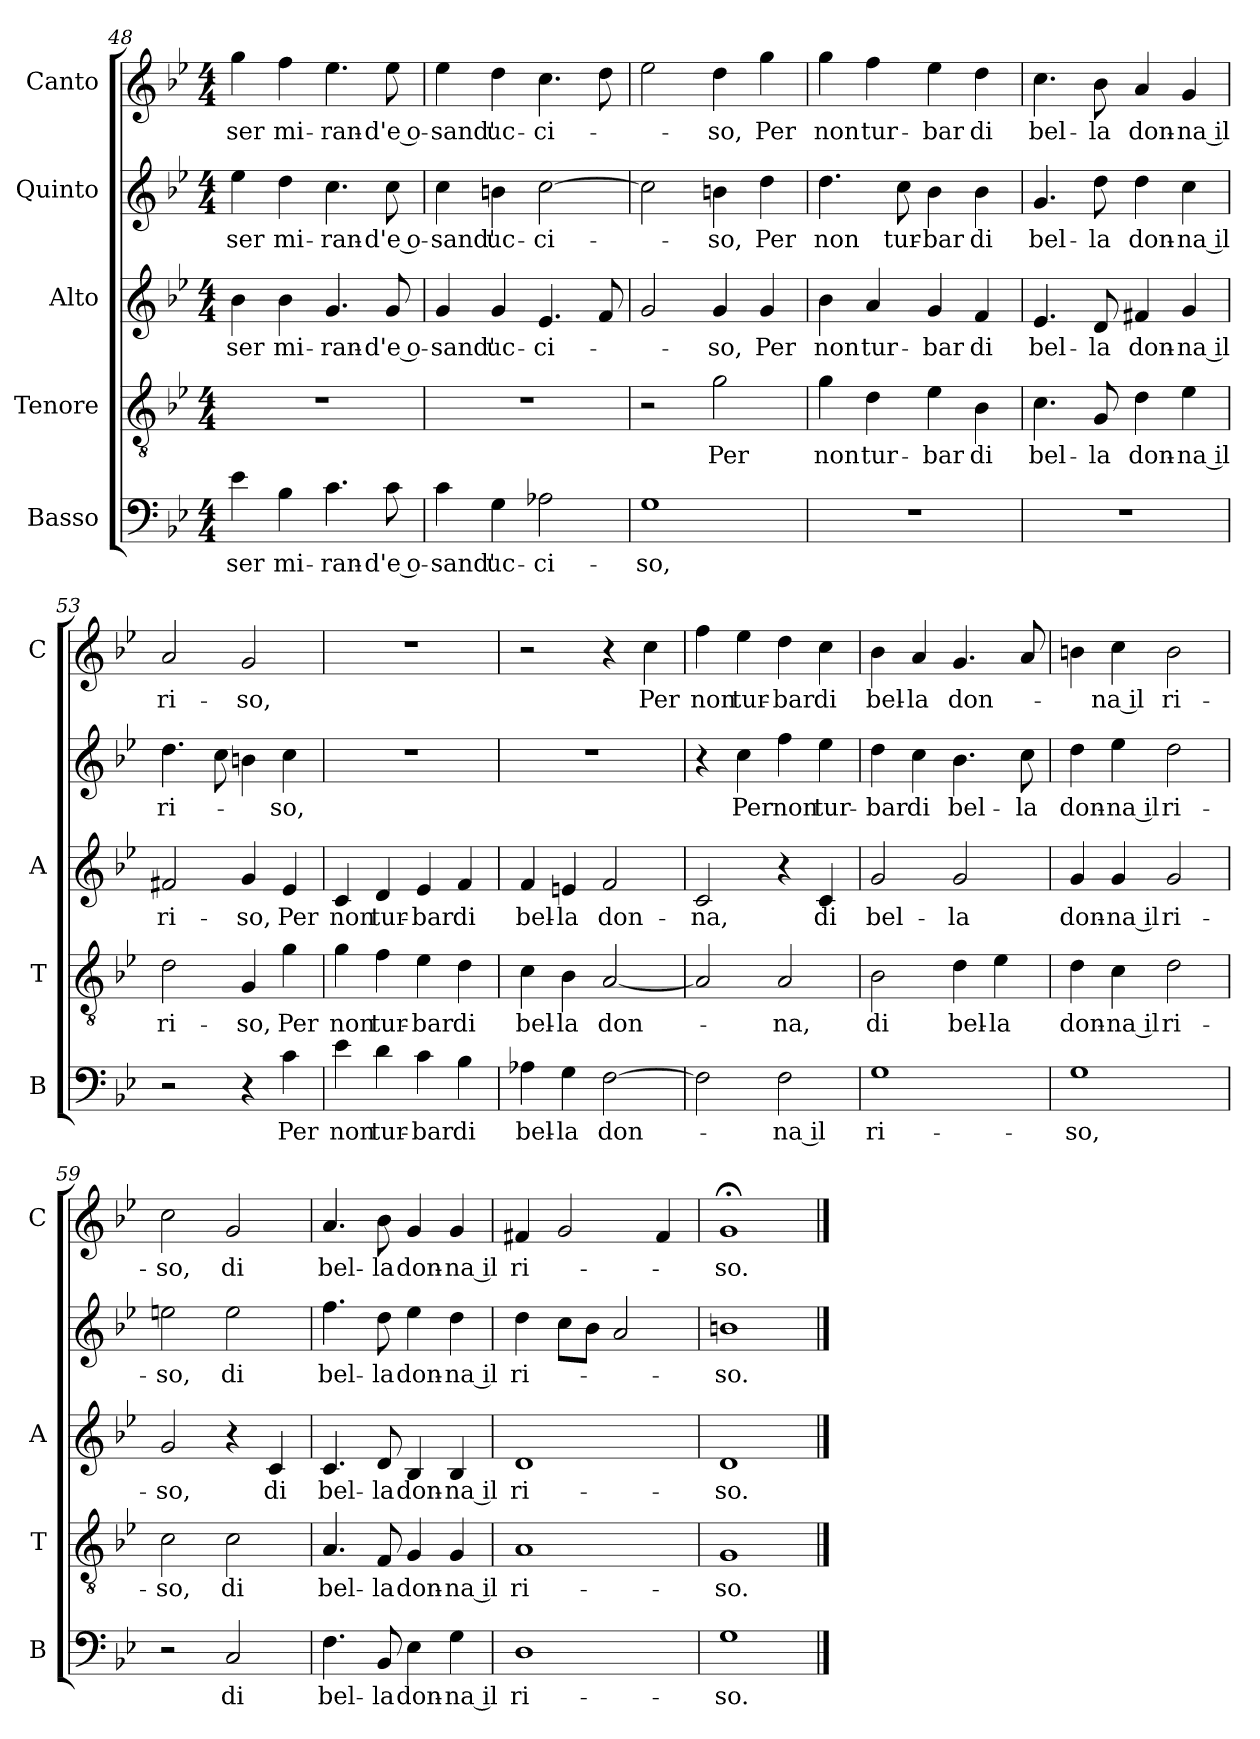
**kern	**text	**kern	**text	**kern	**text	**kern	**text	**kern	**text
*part5	*part5	*part4	*part4	*part3	*part3	*part2	*part2	*part1	*part1
*staff5	*staff5	*staff4	*staff4	*staff3	*staff3	*staff2	*staff2	*staff1	*staff1
*I"Basso	*	*I"Tenore	*	*I"Alto	*	*I"Quinto	*	*I"Canto	*
*I'B	*	*I'T	*	*I'A	*	*	*	*I'C	*
*clefF4	*	*clefGv2	*	*clefG2	*	*clefG2	*	*clefG2	*
*k[b-e-]	*	*k[b-e-]	*	*k[b-e-]	*	*k[b-e-]	*	*k[b-e-]	*
*B-:	*	*B-:	*	*B-:	*	*B-:	*	*B-:	*
*M4/4	*	*M4/4	*	*M4/4	*	*M4/4	*	*M4/4	*
=48	=48	=48	=48	=48	=48	=48	=48	=48	=48
!	!LO:LY:b	!	!	!	!LO:LY:b	!	!LO:LY:b	!	!LO:LY:b
4e-\	-ser	1r	.	4b-\	-ser	4ee-\	-ser	4gg\	-ser
!	!LO:LY:b	!	!	!	!LO:LY:b	!	!LO:LY:b	!	!LO:LY:b
4B-\	mi-	.	.	4b-\	mi-	4dd\	mi-	4ff\	mi-
!	!LO:LY:b	!	!	!	!LO:LY:b	!	!LO:LY:b	!	!LO:LY:b
4.c\	-ran-	.	.	4.g/	-ran-	4.cc\	-ran-	4.ee-\	-ran-
!	!LO:LY:b	!	!	!	!LO:LY:b	!	!LO:LY:b	!	!LO:LY:b
8c\	-d'e o-	.	.	8g/	-d'e o-	8cc\	-d'e o-	8ee-\	-d'e o-
=49	=49	=49	=49	=49	=49	=49	=49	=49	=49
!	!LO:LY:b	!	!	!	!LO:LY:b	!	!LO:LY:b	!	!LO:LY:b
4c\	-sand'	1r	.	4g/	-sand'	4cc\	-sand'	4ee-\	-sand'
!	!LO:LY:b	!	!	!	!LO:LY:b	!	!LO:LY:b	!	!LO:LY:b
4G\	uc-	.	.	4g/	uc-	4bn\	uc-	4dd\	uc-
!	!LO:LY:b	!	!	!	!LO:LY:b	!	!LO:LY:b	!	!LO:LY:b
2A-X\	-ci-	.	.	4.e-/	-ci-	[2cc\	-ci-	4.cc\	-ci-
.	.	.	.	8f/	.	.	.	8dd\	.
!!LO:LB:g=z
=50	=50	=50	=50	=50	=50	=50	=50	=50	=50
!	!LO:LY:b	!	!	!	!	!	!	!	!
1G	-so,	2r	.	2g/	.	2cc\]	.	2ee-\	.
!	!	!	!LO:LY:b	!	!LO:LY:b	!	!LO:LY:b	!	!LO:LY:b
.	.	2g\	Per	4g/	-so,	4bn\	-so,	4dd\	-so,
!	!	!	!	!	!LO:LY:b	!	!LO:LY:b	!	!LO:LY:b
.	.	.	.	4g/	Per	4dd\	Per	4gg\	Per
=51	=51	=51	=51	=51	=51	=51	=51	=51	=51
!	!	!	!LO:LY:b	!	!LO:LY:b	!	!LO:LY:b	!	!LO:LY:b
1r	.	4g\	non	4b-\	non	4.dd\	non	4gg\	non
!	!	!	!LO:LY:b	!	!LO:LY:b	!	!	!	!LO:LY:b
.	.	4d\	tur-	4a/	tur-	.	.	4ff\	tur-
!	!	!	!	!	!	!	!LO:LY:b	!	!
.	.	.	.	.	.	8cc\	tur-	.	.
!	!	!	!LO:LY:b	!	!LO:LY:b	!	!LO:LY:b	!	!LO:LY:b
.	.	4e-\	-bar	4g/	-bar	4b-\	-bar	4ee-\	-bar
!	!	!	!LO:LY:b	!	!LO:LY:b	!	!LO:LY:b	!	!LO:LY:b
.	.	4B-\	di	4f/	di	4b-\	di	4dd\	di
=52	=52	=52	=52	=52	=52	=52	=52	=52	=52
!	!	!	!LO:LY:b	!	!LO:LY:b	!	!LO:LY:b	!	!LO:LY:b
1r	.	4.c\	bel-	4.e-/	bel-	4.g/	bel-	4.cc\	bel-
!	!	!	!LO:LY:b	!	!LO:LY:b	!	!LO:LY:b	!	!LO:LY:b
.	.	8G/	-la	8d/	-la	8dd\	-la	8b-\	-la
!	!	!	!LO:LY:b	!	!LO:LY:b	!	!LO:LY:b	!	!LO:LY:b
.	.	4d\	don-	4f#X/	don-	4dd\	don-	4a/	don-
!	!	!	!LO:LY:b	!	!LO:LY:b	!	!LO:LY:b	!	!LO:LY:b
.	.	4e-\	-na il	4g/	-na il	4cc\	-na il	4g/	-na il
=53	=53	=53	=53	=53	=53	=53	=53	=53	=53
!	!	!	!LO:LY:b	!	!LO:LY:b	!	!LO:LY:b	!	!LO:LY:b
2r	.	2d\	ri-	2f#X/	ri-	4.dd\	ri-	2a/	ri-
.	.	.	.	.	.	8cc\	.	.	.
!	!	!	!LO:LY:b	!	!LO:LY:b	!	!	!	!LO:LY:b
4r	.	4G/	-so,	4g/	-so,	4bn\	.	2g/	-so,
!	!LO:LY:b	!	!LO:LY:b	!	!LO:LY:b	!	!LO:LY:b	!	!
4c\	Per	4g\	Per	4e-/	Per	4cc\	-so,	.	.
=54	=54	=54	=54	=54	=54	=54	=54	=54	=54
!	!LO:LY:b	!	!LO:LY:b	!	!LO:LY:b	!	!	!	!
4e-\	non	4g\	non	4c/	non	1r	.	1r	.
!	!LO:LY:b	!	!LO:LY:b	!	!LO:LY:b	!	!	!	!
4d\	tur-	4f\	tur-	4d/	tur-	.	.	.	.
!	!LO:LY:b	!	!LO:LY:b	!	!LO:LY:b	!	!	!	!
4c\	-bar	4e-\	-bar	4e-/	-bar	.	.	.	.
!	!LO:LY:b	!	!LO:LY:b	!	!LO:LY:b	!	!	!	!
4B-\	di	4d\	di	4f/	di	.	.	.	.
=55	=55	=55	=55	=55	=55	=55	=55	=55	=55
!	!LO:LY:b	!	!LO:LY:b	!	!LO:LY:b	!	!	!	!
4A-X\	bel-	4c\	bel-	4f/	bel-	1r	.	2r	.
!	!LO:LY:b	!	!LO:LY:b	!	!LO:LY:b	!	!	!	!
4G\	-la	4B-\	-la	4en/	-la	.	.	.	.
!	!LO:LY:b	!	!LO:LY:b	!	!LO:LY:b	!	!	!	!
[2F\	don-	[2A/	don-	2f/	don-	.	.	4r	.
!	!	!	!	!	!	!	!	!	!LO:LY:b
.	.	.	.	.	.	.	.	4cc\	Per
=56	=56	=56	=56	=56	=56	=56	=56	=56	=56
!	!	!	!	!	!LO:LY:b	!	!	!	!LO:LY:b
2F\]	.	2A/]	.	2c/	-na,	4r	.	4ff\	non
!	!	!	!	!	!	!	!LO:LY:b	!	!LO:LY:b
.	.	.	.	.	.	4cc\	Per	4ee-\	tur-
!	!LO:LY:b	!	!LO:LY:b	!	!	!	!LO:LY:b	!	!LO:LY:b
2F\	-na il	2A/	-na,	4r	.	4ff\	non	4dd\	-bar
!	!	!	!	!	!LO:LY:b	!	!LO:LY:b	!	!LO:LY:b
.	.	.	.	4c/	di	4ee-\	tur-	4cc\	di
!!LO:LB:g=z
=57	=57	=57	=57	=57	=57	=57	=57	=57	=57
!	!LO:LY:b	!	!LO:LY:b	!	!LO:LY:b	!	!LO:LY:b	!	!LO:LY:b
1G	ri-	2B-\	di	2g/	bel-	4dd\	-bar	4b-\	bel-
!	!	!	!	!	!	!	!LO:LY:b	!	!LO:LY:b
.	.	.	.	.	.	4cc\	di	4a/	-la
!	!	!	!LO:LY:b	!	!LO:LY:b	!	!LO:LY:b	!	!LO:LY:b
.	.	4d\	bel-	2g/	-la	4.b-\	bel-	4.g/	don-
!	!	!	!LO:LY:b	!	!	!	!	!	!
.	.	4e-\	-la	.	.	.	.	.	.
!	!	!	!	!	!	!	!LO:LY:b	!	!
.	.	.	.	.	.	8cc\	-la	8a/	.
=58	=58	=58	=58	=58	=58	=58	=58	=58	=58
!	!LO:LY:b	!	!LO:LY:b	!	!LO:LY:b	!	!LO:LY:b	!	!
1G	-so,	4d\	don-	4g/	don-	4dd\	don-	4bn\	.
!	!	!	!LO:LY:b	!	!LO:LY:b	!	!LO:LY:b	!	!LO:LY:b
.	.	4c\	-na il	4g/	-na il	4ee-\	-na il	4cc\	-na il
!	!	!	!LO:LY:b	!	!LO:LY:b	!	!LO:LY:b	!	!LO:LY:b
.	.	2d\	ri-	2g/	ri-	2dd\	ri-	2b\	ri-
=59	=59	=59	=59	=59	=59	=59	=59	=59	=59
!	!	!	!LO:LY:b	!	!LO:LY:b	!	!LO:LY:b	!	!LO:LY:b
2r	.	2c\	-so,	2g/	-so,	2een\	-so,	2cc\	-so,
!	!LO:LY:b	!	!LO:LY:b	!	!	!	!LO:LY:b	!	!LO:LY:b
2C/	di	2c\	di	4r	.	2ee\	di	2g/	di
!	!	!	!	!	!LO:LY:b	!	!	!	!
.	.	.	.	4c/	di	.	.	.	.
=60	=60	=60	=60	=60	=60	=60	=60	=60	=60
!	!LO:LY:b	!	!LO:LY:b	!	!LO:LY:b	!	!LO:LY:b	!	!LO:LY:b
4.F\	bel-	4.A/	bel-	4.c/	bel-	4.ff\	bel-	4.a/	bel-
!	!LO:LY:b	!	!LO:LY:b	!	!LO:LY:b	!	!LO:LY:b	!	!LO:LY:b
8BB-/	-la	8F/	-la	8d/	-la	8dd\	-la	8b-\	-la
!	!LO:LY:b	!	!LO:LY:b	!	!LO:LY:b	!	!LO:LY:b	!	!LO:LY:b
4E-\	don-	4G/	don-	4B-/	don-	4ee-\	don-	4g/	don-
!	!LO:LY:b	!	!LO:LY:b	!	!LO:LY:b	!	!LO:LY:b	!	!LO:LY:b
4G\	-na il	4G/	-na il	4B-/	-na il	4dd\	-na il	4g/	-na il
=61	=61	=61	=61	=61	=61	=61	=61	=61	=61
!	!LO:LY:b	!	!LO:LY:b	!	!LO:LY:b	!	!LO:LY:b	!	!LO:LY:b
1D	ri-	1A	ri-	1d	ri-	4dd\	ri-	4f#X/	ri-
.	.	.	.	.	.	8cc\L	.	2g/	.
.	.	.	.	.	.	8b-\J	.	.	.
.	.	.	.	.	.	2a/	.	.	.
.	.	.	.	.	.	.	.	4f#/	.
=62	=62	=62	=62	=62	=62	=62	=62	=62	=62
!	!LO:LY:b	!	!LO:LY:b	!	!LO:LY:b	!	!LO:LY:b	!	!LO:LY:b
1G	-so.	1G	-so.	1d	-so.	1bn	-so.	1g;<	-so.
==	==	==	==	==	==	==	==	==	==
*-	*-	*-	*-	*-	*-	*-	*-	*-	*-
